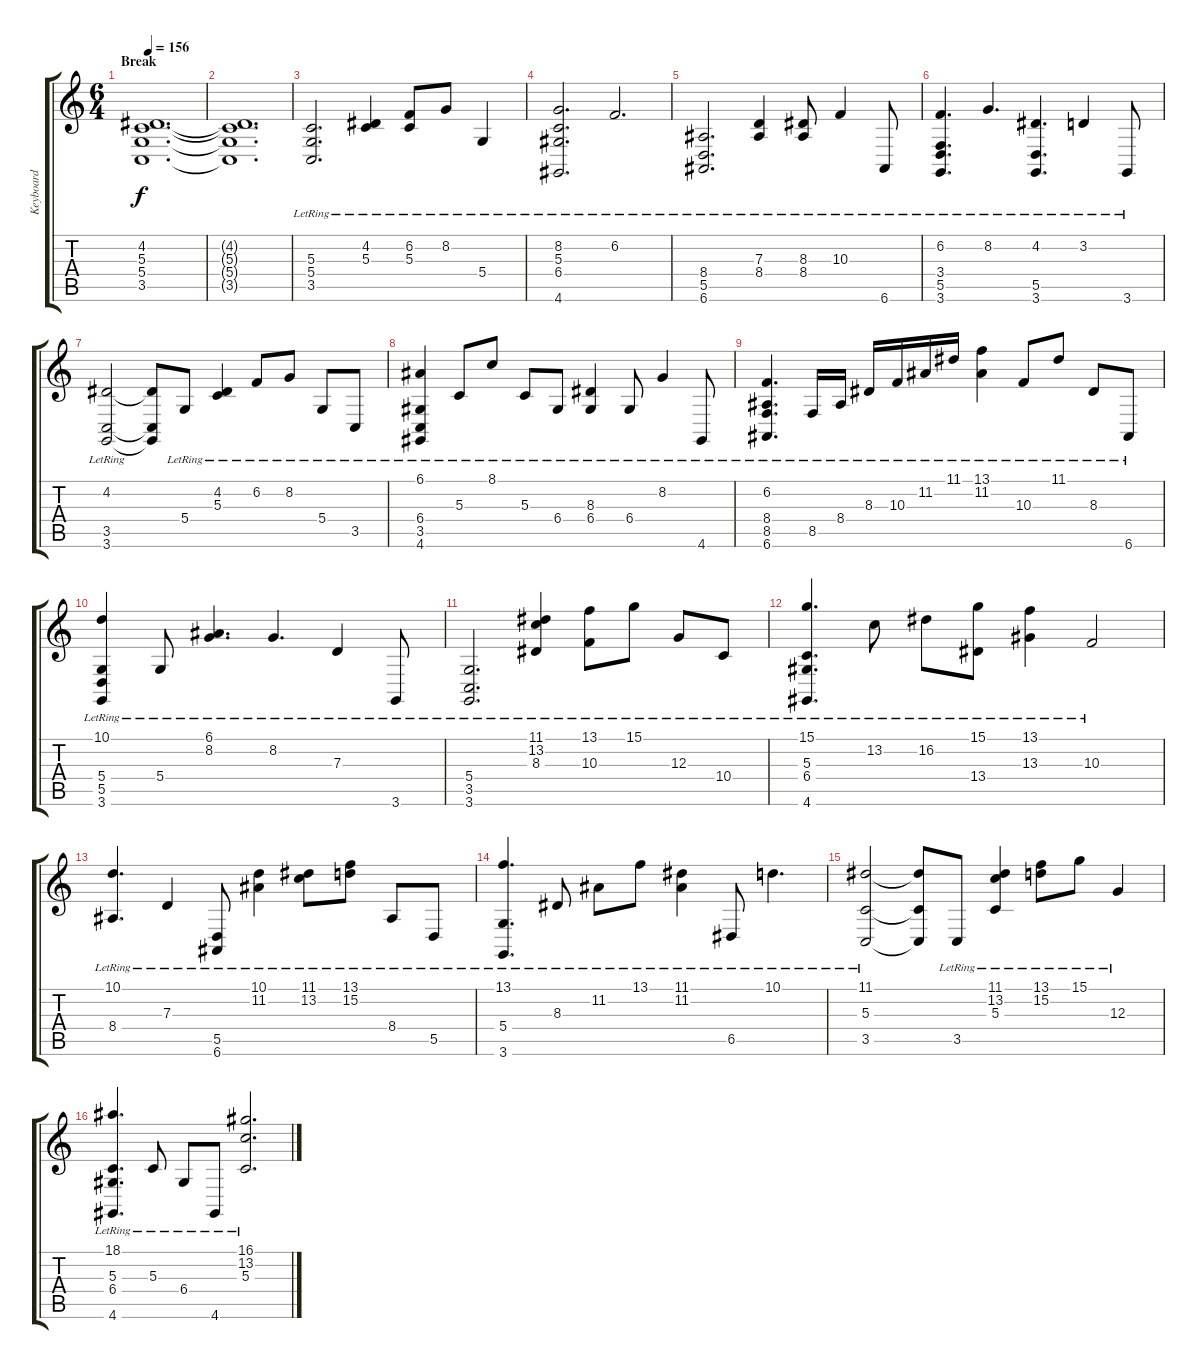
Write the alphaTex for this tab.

\track ("Keyboard" "Keyboard") {instrument lead2sawtooth}
\staff {score tabs}
\tuning (E4 B3 G3 D3 A2 E2) {hide}
\ts (6 4)
\section ("" "Break")
\tempo 156
\clef g2
\ks c
(4.2 5.3 5.4 3.5).1{d dy f} |
(4.2{t} 5.3{t} 5.4{t} 3.5{t}).1{d} |
(5.3{lr} 5.4{lr} 3.5{lr}).2{d volume 10} (4.2{lr} 5.3{lr}).4 (6.2{lr} 5.3{lr}).8 8.2{lr}.8 5.4{lr}.4 |
(8.2{lr} 5.3{lr} 6.4{lr} 4.6{lr}).2{d} 6.2{lr}.2{d} |
(8.4{lr} 5.5{lr} 6.6{lr}).2{d} (7.3{lr} 8.4{lr}).4 (8.3{lr} 8.4{lr}).8 10.3{lr}.4 6.6{lr}.8 |
(6.2{lr} 3.4{lr} 5.5{lr} 3.6{lr}).4{d} 8.2{lr}.4{d} (4.2{lr} 5.5{lr} 3.6{lr}).4{d} 3.2{lr}.4 3.6{lr}.8 |
(4.2{lr} 3.5{lr} 3.6{lr}).2 (4.2{t} 3.5{t} 3.6{t}).8 5.4{lr}.8 (4.2{lr} 5.3{lr}).4 6.2{lr}.8 8.2{lr}.8 5.4{lr}.8 3.5{lr}.8 |
(6.1{lr} 6.4{lr} 3.5{lr} 4.6{lr}).4 5.3{lr}.8 8.1{lr}.8 5.3{lr}.8 6.4{lr}.8 (8.3{lr} 6.4{lr}).4 6.4{lr}.8 8.2{lr}.4 4.6{lr}.8 |
(6.2{lr} 8.4{lr} 8.5{lr} 6.6{lr}).4{d} 8.5{lr}.16 8.4{lr}.16 8.3{lr}.16 10.3{lr}.16 11.2{lr}.16 11.1{lr}.16 (13.1{lr} 11.2{lr}).4 10.3{lr}.8 11.1{lr}.8 8.3{lr}.8 6.6{lr}.8 |
(10.1{lr} 5.4{lr} 5.5{lr} 3.6{lr}).4 5.4{lr}.8 (6.1{lr} 8.2{lr}).4{d} 8.2{lr}.4{d} 7.3{lr}.4 3.6{lr}.8 |
(5.4{lr} 3.5{lr} 3.6{lr}).2{d} (11.1{lr} 13.2{lr} 8.3{lr}).4 (13.1{lr} 10.3{lr}).8 15.1{lr}.8 12.3{lr}.8 10.4{lr}.8 |
(15.1{lr} 5.3{lr} 6.4{lr} 4.6{lr}).4{d} 13.2{lr}.8 16.2{lr}.8 (15.1{lr} 13.4{lr}).8 (13.1{lr} 13.3{lr}).4 10.3{lr}.2 |
(10.1{lr} 8.4{lr}).4{d} 7.3{lr}.4 (5.5{lr} 6.6{lr}).8 (10.1{lr} 11.2{lr}).4 (11.1{lr} 13.2{lr}).8 (13.1{lr} 15.2{lr}).8 8.4{lr}.8 5.5{lr}.8 |
(13.1{lr} 5.4{lr} 3.6{lr}).4{d} 8.3{lr}.8 11.2{lr}.8 13.1{lr}.8 (11.1{lr} 11.2{lr}).4 6.5{lr}.8 10.1{lr}.4{d} |
(11.1{lr} 5.3{lr} 3.5{lr}).2 (11.1{t} 5.3{t} 3.5{t}).8 3.5{lr}.8 (11.1{lr} 13.2{lr} 5.3{lr}).4 (13.1{lr} 15.2{lr}).8 15.1{lr}.8 12.3{lr}.4 |
(18.1{lr} 5.3{lr} 6.4{lr} 4.6{lr}).4{d} 5.3{lr}.8 6.4{lr}.8 4.6{lr}.8 (16.1{lr} 13.2{lr} 5.3).2{d}
